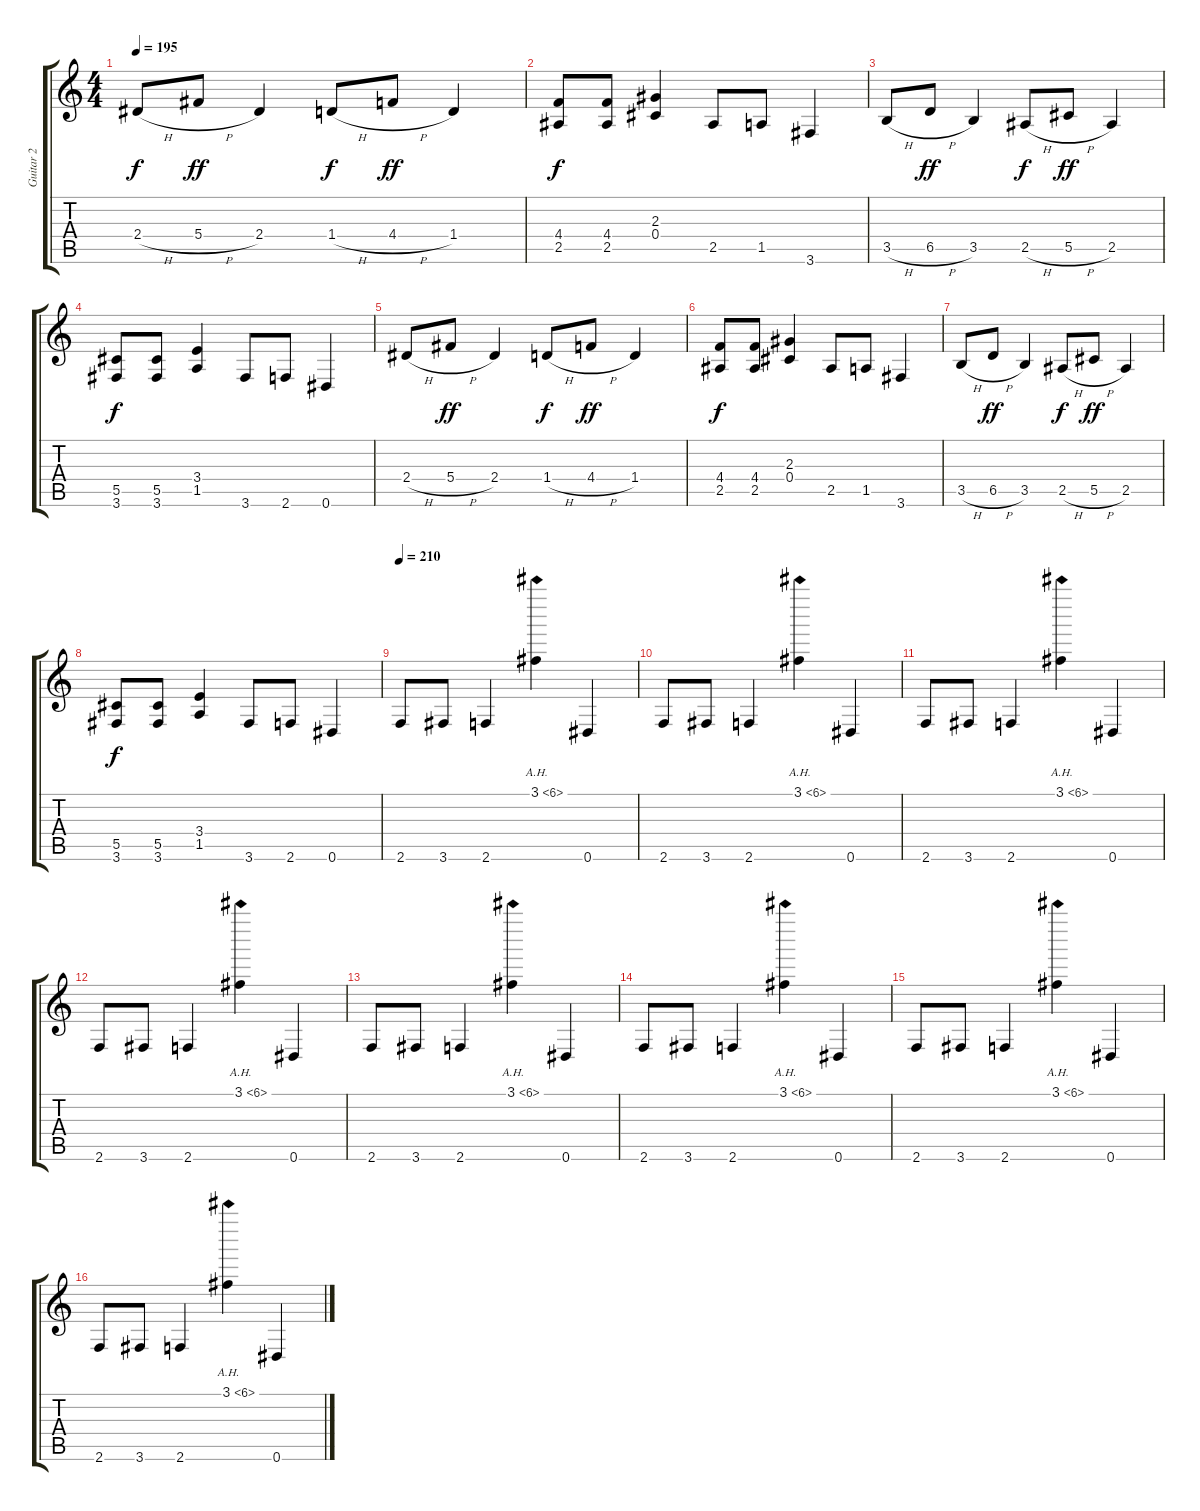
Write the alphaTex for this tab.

\track ("Guitar 2" "Guitar 2") {instrument overdrivenguitar}
\staff {score tabs}
\tuning (Eb4 Bb3 Gb3 Db3 Ab2 Eb2) {hide}
\ts (4 4)
\tempo 195
\clef g2
\ks c
2.4{h}.8{dy f} 5.4{h}.8{dy ff} 2.4.4 1.4{h}.8{dy f} 4.4{h}.8{dy ff} 1.4.4 |
(4.4 2.5).8{dy f} (4.4 2.5).8 (2.3 0.4).4 2.5.8 1.5.8 3.6.4 |
3.5{h}.8 6.5{h}.8{dy ff} 3.5.4 2.5{h}.8{dy f} 5.5{h}.8{dy ff} 2.5.4 |
(5.5 3.6).8{dy f} (5.5 3.6).8 (3.4 1.5).4 3.6.8 2.6.8 0.6.4 |
2.4{h}.8 5.4{h}.8{dy ff} 2.4.4 1.4{h}.8{dy f} 4.4{h}.8{dy ff} 1.4.4 |
(4.4 2.5).8{dy f} (4.4 2.5).8 (2.3 0.4).4 2.5.8 1.5.8 3.6.4 |
3.5{h}.8 6.5{h}.8{dy ff} 3.5.4 2.5{h}.8{dy f} 5.5{h}.8{dy ff} 2.5.4 |
(5.5 3.6).8{dy f} (5.5 3.6).8 (3.4 1.5).4 3.6.8 2.6.8 0.6.4 |
\tempo 210
2.6.8 3.6.8 2.6.4 3.1{ah 3}.4 0.6.4 |
2.6.8 3.6.8 2.6.4 3.1{ah 3}.4 0.6.4 |
2.6.8 3.6.8 2.6.4 3.1{ah 3}.4 0.6.4 |
2.6.8 3.6.8 2.6.4 3.1{ah 3}.4 0.6.4 |
2.6.8 3.6.8 2.6.4 3.1{ah 3}.4 0.6.4 |
2.6.8 3.6.8 2.6.4 3.1{ah 3}.4 0.6.4 |
2.6.8 3.6.8 2.6.4 3.1{ah 3}.4 0.6.4 |
2.6.8 3.6.8 2.6.4 3.1{ah 3}.4 0.6.4
